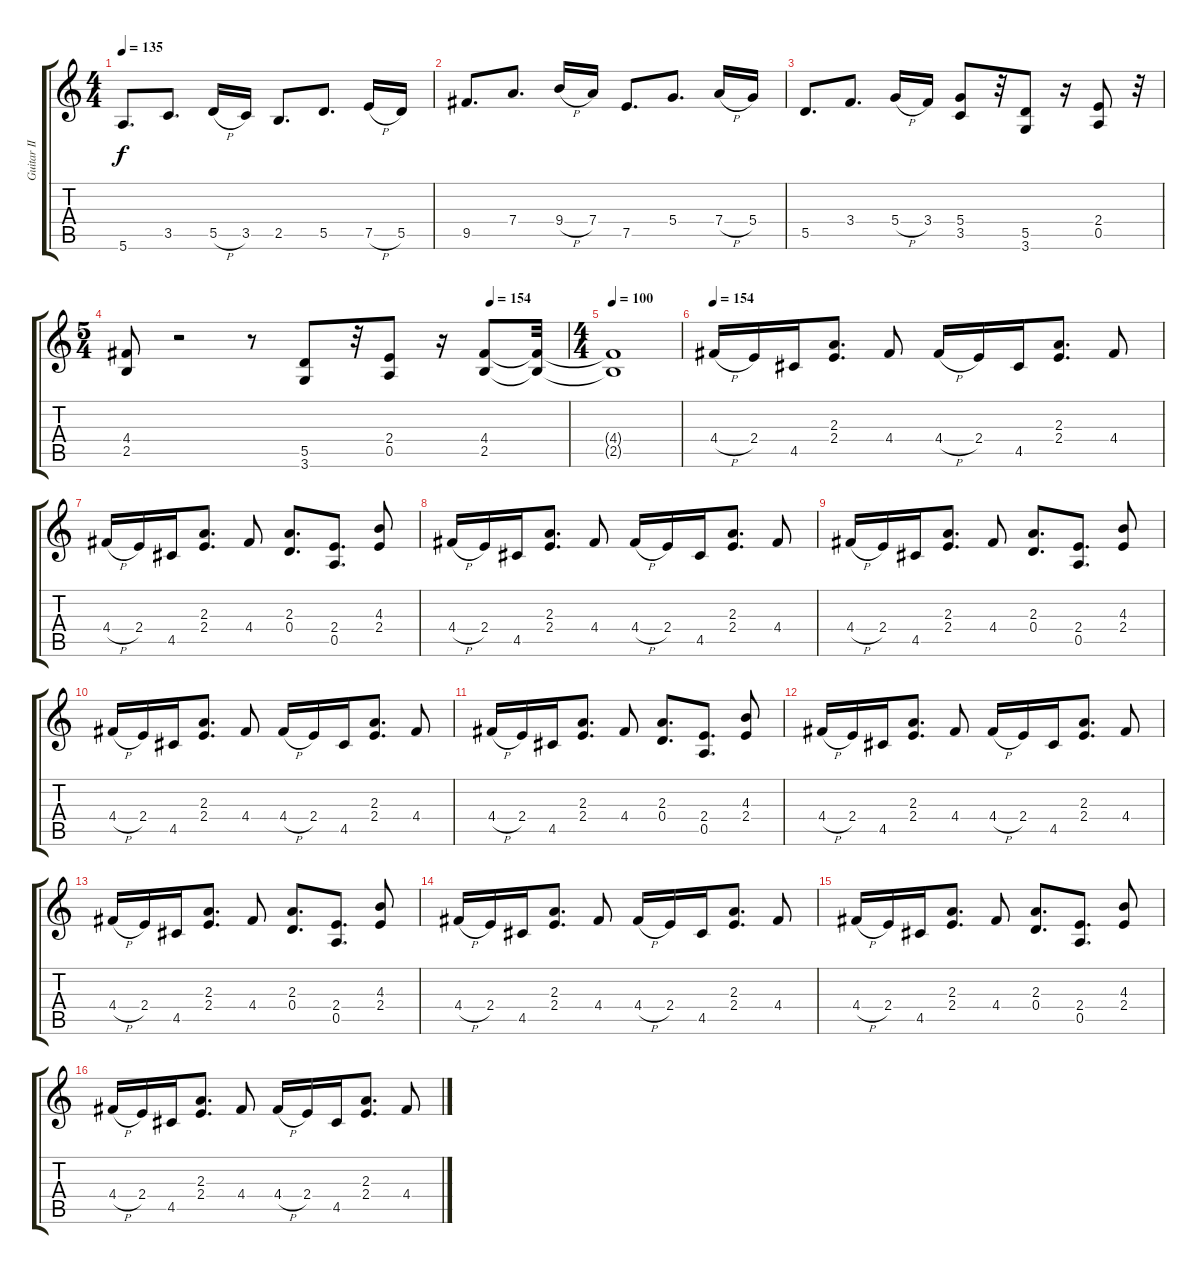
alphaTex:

\track ("Guitar II" "Guitar II") {instrument overdrivenguitar}
\staff {score tabs}
\tuning (E4 B3 G3 D3 A2 E2) {hide}
\ts (4 4)
\tempo 135
\clef g2
\ks c
5.6.8{d dy f} 3.5.8{d} 5.5{h}.16 3.5.16 2.5.8{d} 5.5.8{d} 7.5{h}.16 5.5.16 |
9.5.8{d} 7.4.8{d} 9.4{h}.16 7.4.16 7.5.8{d} 5.4.8{d} 7.4{h}.16 5.4.16 |
5.5.8{d} 3.4.8{d} 5.4{h}.16 3.4.16 (5.4 3.5).8 r.32 (5.5 3.6).8 r.16 (2.4 0.5).8 r.32 |
\ts (5 4)
\tempo (154 0.825)
(4.4 2.5).8 r.2 r.8 (5.5 3.6).8 r.32 (2.4 0.5).8 r.16 (4.4 2.5).8 (4.4{t} 2.5{t}).32 |
\ts (4 4)
\tempo 100
(4.4{t} 2.5{t}).1 |
\tempo 154
4.4{h}.16 2.4.16 4.5.16 (2.3 2.4).8{d} 4.4.8 4.4{h}.16 2.4.16 4.5.16 (2.3 2.4).8{d} 4.4.8 |
4.4{h}.16 2.4.16 4.5.16 (2.3 2.4).8{d} 4.4.8 (2.3 0.4).8{d} (2.4 0.5).8{d} (4.3 2.4).8 |
4.4{h}.16 2.4.16 4.5.16 (2.3 2.4).8{d} 4.4.8 4.4{h}.16 2.4.16 4.5.16 (2.3 2.4).8{d} 4.4.8 |
4.4{h}.16 2.4.16 4.5.16 (2.3 2.4).8{d} 4.4.8 (2.3 0.4).8{d} (2.4 0.5).8{d} (4.3 2.4).8 |
4.4{h}.16 2.4.16 4.5.16 (2.3 2.4).8{d} 4.4.8 4.4{h}.16 2.4.16 4.5.16 (2.3 2.4).8{d} 4.4.8 |
4.4{h}.16 2.4.16 4.5.16 (2.3 2.4).8{d} 4.4.8 (2.3 0.4).8{d} (2.4 0.5).8{d} (4.3 2.4).8 |
4.4{h}.16 2.4.16 4.5.16 (2.3 2.4).8{d} 4.4.8 4.4{h}.16 2.4.16 4.5.16 (2.3 2.4).8{d} 4.4.8 |
4.4{h}.16 2.4.16 4.5.16 (2.3 2.4).8{d} 4.4.8 (2.3 0.4).8{d} (2.4 0.5).8{d} (4.3 2.4).8 |
4.4{h}.16 2.4.16 4.5.16 (2.3 2.4).8{d} 4.4.8 4.4{h}.16 2.4.16 4.5.16 (2.3 2.4).8{d} 4.4.8 |
4.4{h}.16 2.4.16 4.5.16 (2.3 2.4).8{d} 4.4.8 (2.3 0.4).8{d} (2.4 0.5).8{d} (4.3 2.4).8 |
4.4{h}.16 2.4.16 4.5.16 (2.3 2.4).8{d} 4.4.8 4.4{h}.16 2.4.16 4.5.16 (2.3 2.4).8{d} 4.4.8
